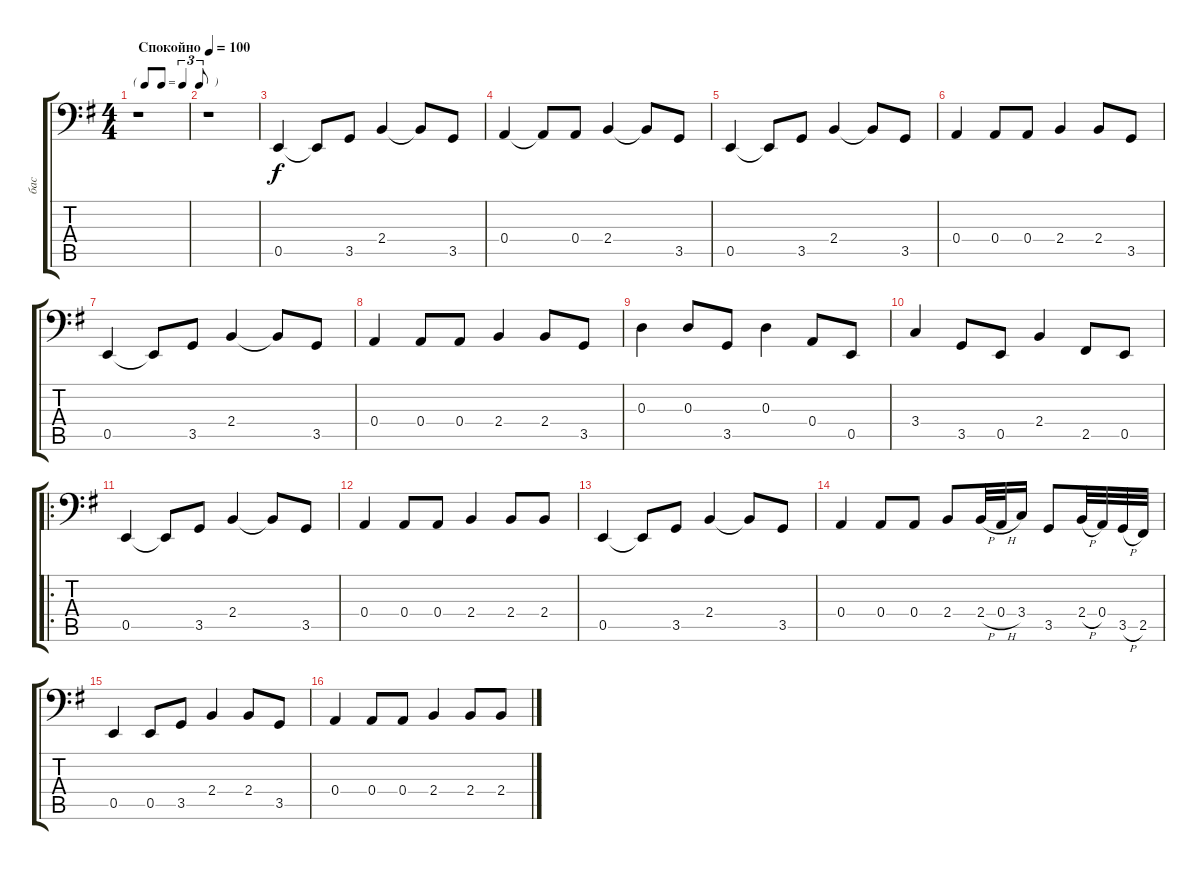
\track ("бас" "бас") {instrument electricbasspick}
\staff {score tabs}
\tuning (C3 G2 D2 A1 E1 B0) {hide}
\ts (4 4)
\tf triplet8th
\tempo (100 "Спокойно")
\clef f4
\ks eminor
r.1{dy f instrument electricbasspick} |
r.1 |
0.5.4 0.5{t}.8 3.5.8 2.4.4 2.4{t}.8 3.5.8 |
0.4.4 0.4{t}.8 0.4.8 2.4.4 2.4{t}.8 3.5.8 |
0.5.4 0.5{t}.8 3.5.8 2.4.4 2.4{t}.8 3.5.8 |
0.4.4 0.4.8 0.4.8 2.4.4 2.4.8 3.5.8 |
0.5.4 0.5{t}.8 3.5.8 2.4.4 2.4{t}.8 3.5.8 |
0.4.4 0.4.8 0.4.8 2.4.4 2.4.8 3.5.8 |
0.3.4 0.3.8 3.5.8 0.3.4 0.4.8 0.5.8 |
3.4.4 3.5.8 0.5.8 2.4.4 2.5.8 0.5.8 |
\ro
0.5.4 0.5{t}.8 3.5.8 2.4.4 2.4{t}.8 3.5.8 |
0.4.4 0.4.8 0.4.8 2.4.4 2.4.8 2.4.8 |
0.5.4 0.5{t}.8 3.5.8 2.4.4 2.4{t}.8 3.5.8 |
0.4.4 0.4.8 0.4.8 2.4.8 2.4{h}.32 0.4{h}.32 3.4.16 3.5.8 2.4{h}.32 0.4.32 3.5{h}.32 2.5.32 |
0.5.4 0.5.8 3.5.8 2.4.4 2.4.8 3.5.8 |
0.4.4 0.4.8 0.4.8 2.4.4 2.4.8 2.4.8
